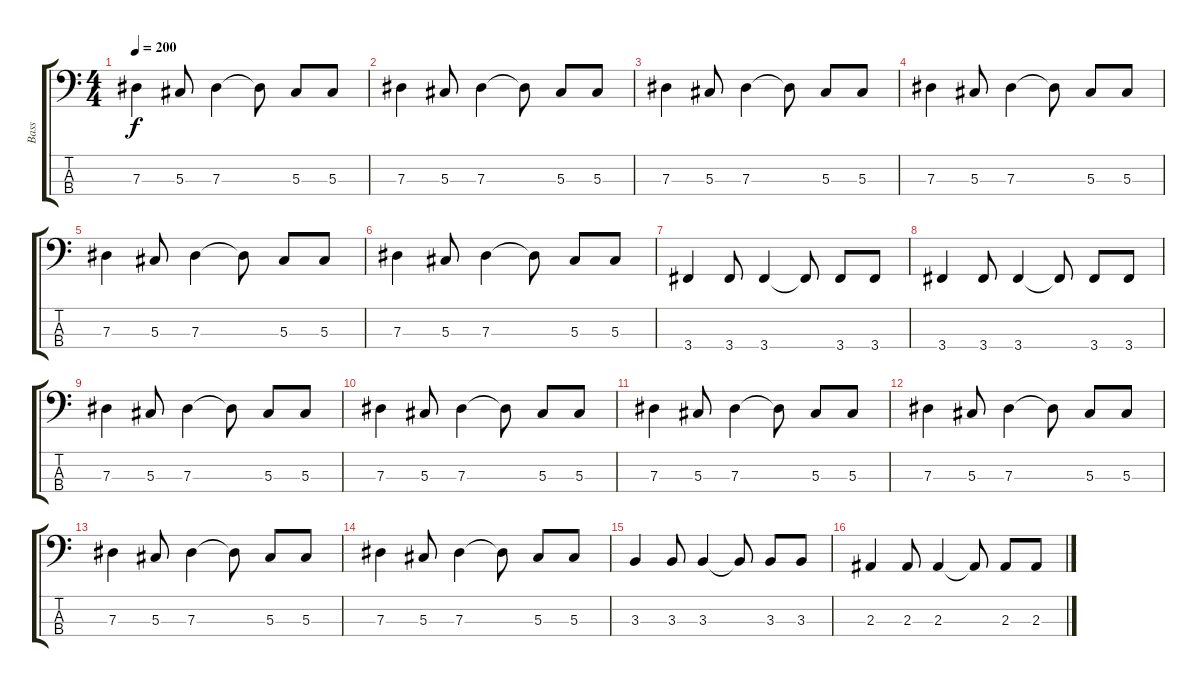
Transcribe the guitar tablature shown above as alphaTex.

\track ("Bass" "Bass") {instrument electricbasspick}
\staff {score tabs}
\tuning (Gb2 Db2 Ab1 Eb1) {hide}
\ts (4 4)
\tempo 200
\clef f4
\ks c
7.3.4{dy f} 5.3.8 7.3.4 7.3{t}.8 5.3.8 5.3.8 |
7.3.4 5.3.8 7.3.4 7.3{t}.8 5.3.8 5.3.8 |
7.3.4 5.3.8 7.3.4 7.3{t}.8 5.3.8 5.3.8 |
7.3.4 5.3.8 7.3.4 7.3{t}.8 5.3.8 5.3.8 |
7.3.4 5.3.8 7.3.4 7.3{t}.8 5.3.8 5.3.8 |
7.3.4 5.3.8 7.3.4 7.3{t}.8 5.3.8 5.3.8 |
3.4.4 3.4.8 3.4.4 3.4{t}.8 3.4.8 3.4.8 |
3.4.4 3.4.8 3.4.4 3.4{t}.8 3.4.8 3.4.8 |
7.3.4 5.3.8 7.3.4 7.3{t}.8 5.3.8 5.3.8 |
7.3.4 5.3.8 7.3.4 7.3{t}.8 5.3.8 5.3.8 |
7.3.4 5.3.8 7.3.4 7.3{t}.8 5.3.8 5.3.8 |
7.3.4 5.3.8 7.3.4 7.3{t}.8 5.3.8 5.3.8 |
7.3.4 5.3.8 7.3.4 7.3{t}.8 5.3.8 5.3.8 |
7.3.4 5.3.8 7.3.4 7.3{t}.8 5.3.8 5.3.8 |
3.3.4 3.3.8 3.3.4 3.3{t}.8 3.3.8 3.3.8 |
2.3.4 2.3.8 2.3.4 2.3{t}.8 2.3.8 2.3.8
